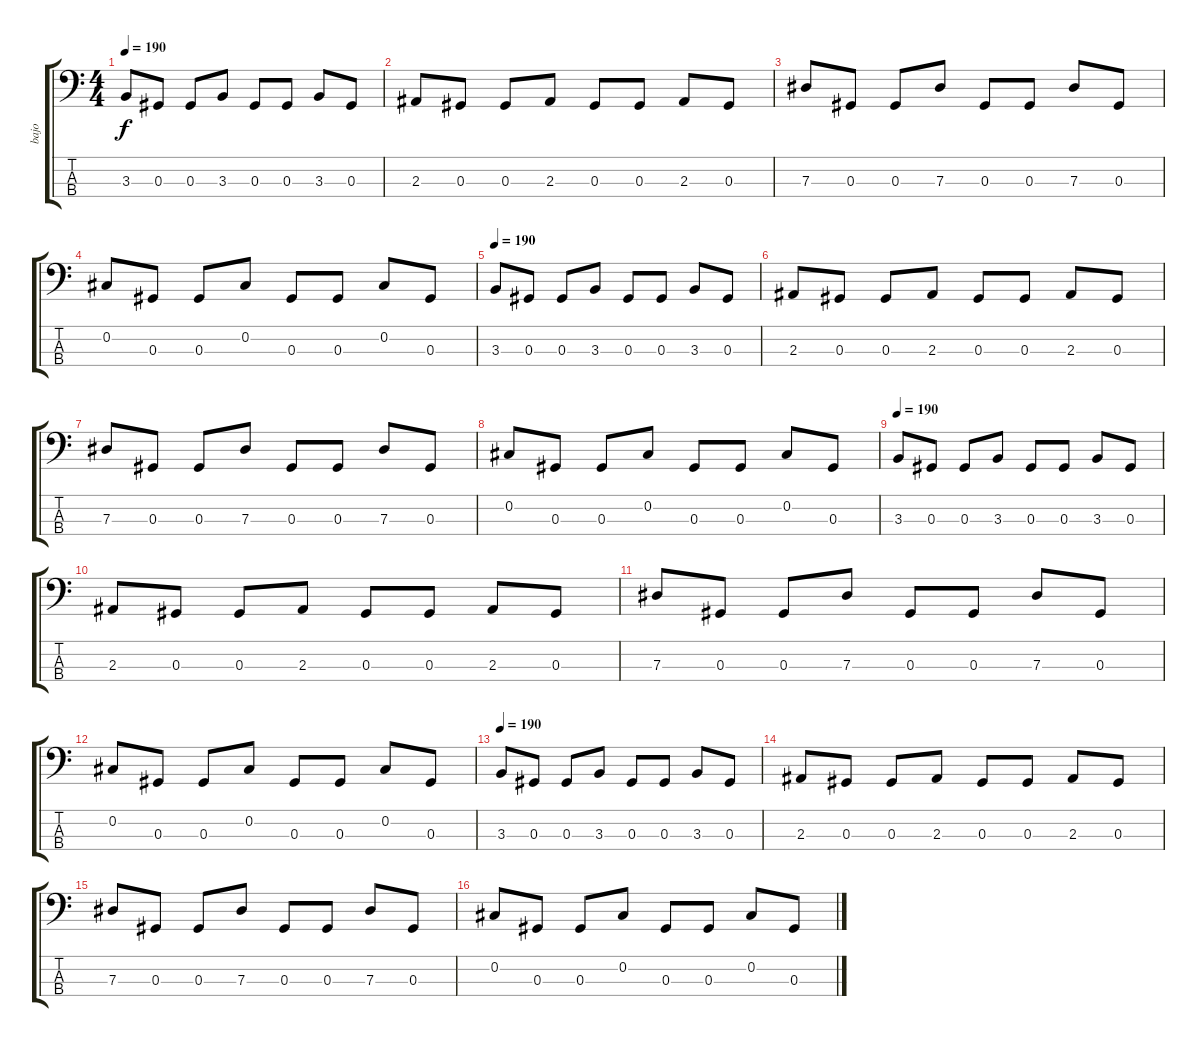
\track ("bajo" "bajo") {instrument electricbassfinger}
\staff {score tabs}
\tuning (Gb2 Db2 Ab1 Eb1) {hide}
\ts (4 4)
\tempo 190
\clef f4
\ks c
3.3.8{dy f} 0.3.8 0.3.8 3.3.8 0.3.8 0.3.8 3.3.8 0.3.8 |
2.3.8 0.3.8 0.3.8 2.3.8 0.3.8 0.3.8 2.3.8 0.3.8 |
7.3.8 0.3.8 0.3.8 7.3.8 0.3.8 0.3.8 7.3.8 0.3.8 |
0.2.8 0.3.8 0.3.8 0.2.8 0.3.8 0.3.8 0.2.8 0.3.8 |
\tempo 190
3.3.8 0.3.8 0.3.8 3.3.8 0.3.8 0.3.8 3.3.8 0.3.8 |
2.3.8 0.3.8 0.3.8 2.3.8 0.3.8 0.3.8 2.3.8 0.3.8 |
7.3.8 0.3.8 0.3.8 7.3.8 0.3.8 0.3.8 7.3.8 0.3.8 |
0.2.8 0.3.8 0.3.8 0.2.8 0.3.8 0.3.8 0.2.8 0.3.8 |
\tempo 190
3.3.8 0.3.8 0.3.8 3.3.8 0.3.8 0.3.8 3.3.8 0.3.8 |
2.3.8 0.3.8 0.3.8 2.3.8 0.3.8 0.3.8 2.3.8 0.3.8 |
7.3.8 0.3.8 0.3.8 7.3.8 0.3.8 0.3.8 7.3.8 0.3.8 |
0.2.8 0.3.8 0.3.8 0.2.8 0.3.8 0.3.8 0.2.8 0.3.8 |
\tempo 190
3.3.8 0.3.8 0.3.8 3.3.8 0.3.8 0.3.8 3.3.8 0.3.8 |
2.3.8 0.3.8 0.3.8 2.3.8 0.3.8 0.3.8 2.3.8 0.3.8 |
7.3.8 0.3.8 0.3.8 7.3.8 0.3.8 0.3.8 7.3.8 0.3.8 |
0.2.8 0.3.8 0.3.8 0.2.8 0.3.8 0.3.8 0.2.8 0.3.8
